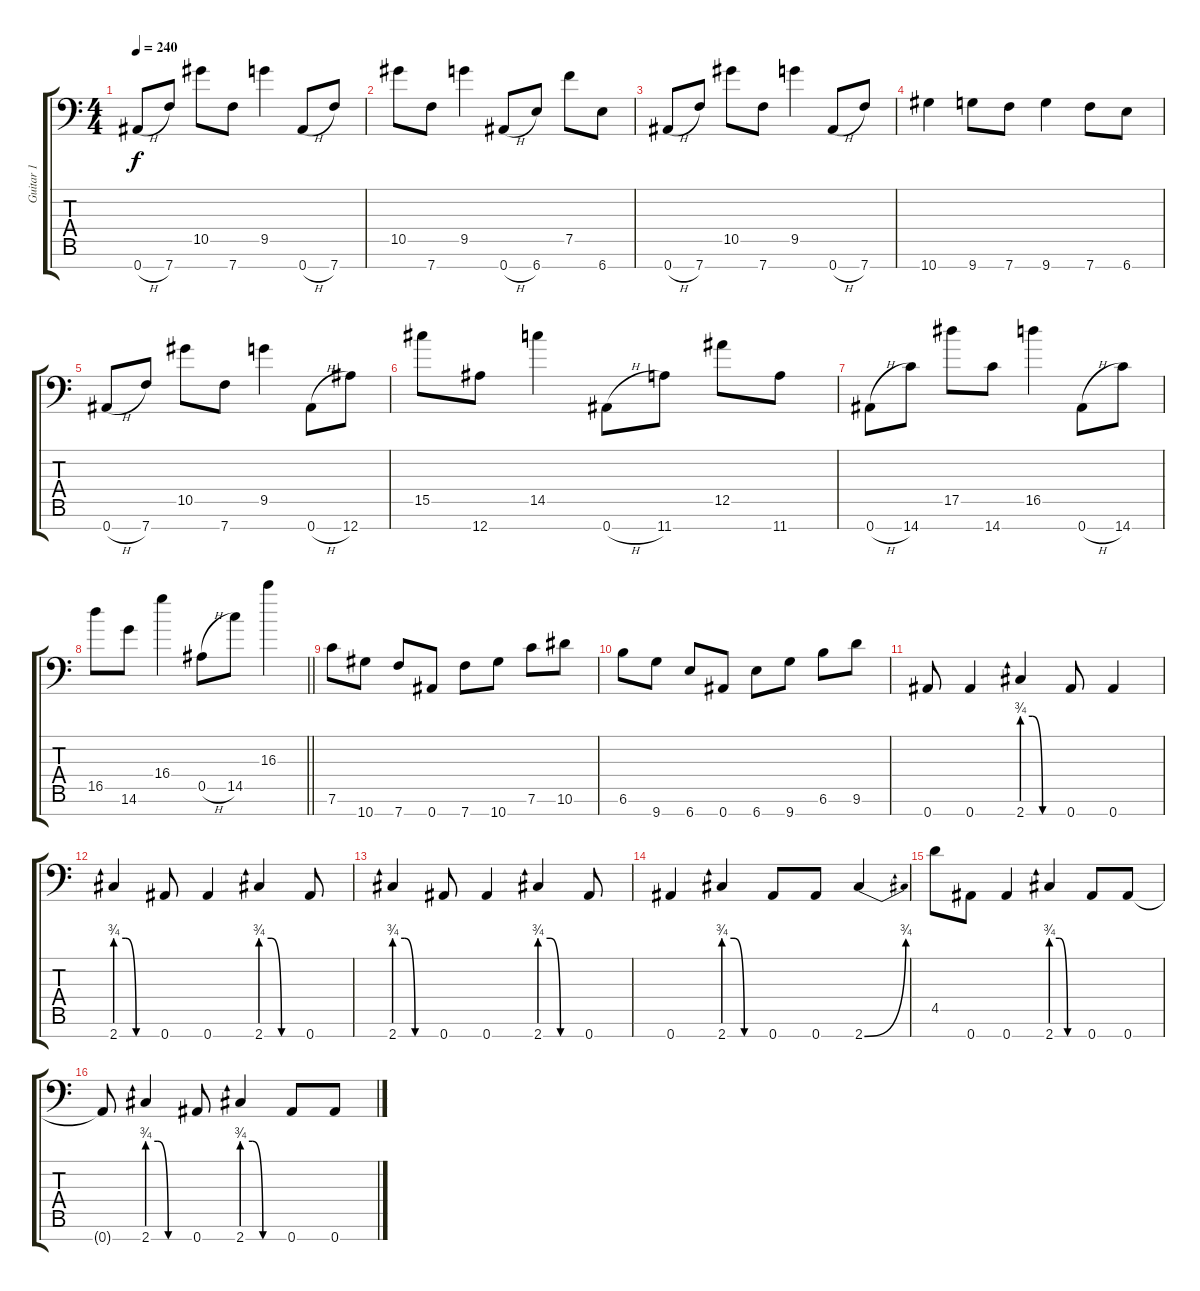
\track ("Guitar 1" "Guitar 1") {instrument distortionguitar}
\staff {score tabs}
\tuning (F4 C4 Ab3 Eb3 Bb2 F2 Bb1) {hide}
\ts (4 4)
\tempo 240
\clef f4
\ks c
0.7{h}.8{dy f} 7.7.8 10.5.8 7.7.8 9.5.4 0.7{h}.8 7.7.8 |
10.5.8 7.7.8 9.5.4 0.7{h}.8 6.7.8 7.5.8 6.7.8 |
0.7{h}.8 7.7.8 10.5.8 7.7.8 9.5.4 0.7{h}.8 7.7.8 |
10.7.4 9.7.8 7.7.8 9.7.4 7.7.8 6.7.8 |
0.7{h}.8 7.7.8 10.5.8 7.7.8 9.5.4 0.7{h}.8 12.7.8 |
15.5.8 12.7.8 14.5.4 0.7{h}.8 11.7.8 12.5.8 11.7.8 |
0.7{h}.8 14.7.8 17.5.8 14.7.8 16.5.4 0.7{h}.8 14.7.8 |
\barLineRight lightlight
16.5.8 14.6.8 16.4.4 0.5{h}.8 14.5.8 16.3.4 |
7.6.8 10.7.8 7.7.8 0.7.8 7.7.8 10.7.8 7.6.8 10.6.8 |
6.6.8 9.7.8 6.7.8 0.7.8 6.7.8 9.7.8 6.6.8 9.6.8 |
0.7.8 0.7.4 2.7{be (custom 0 3 15 3 30 0 60 0)}.4 0.7.8 0.7.4 |
2.7{be (custom 0 3 15 3 30 0 60 0)}.4 0.7.8 0.7.4 2.7{be (custom 0 3 15 3 30 0 60 0)}.4 0.7.8 |
2.7{be (custom 0 3 15 3 30 0 60 0)}.4 0.7.8 0.7.4 2.7{be (custom 0 3 15 3 30 0 60 0)}.4 0.7.8 |
0.7.4 2.7{be (custom 0 3 15 3 30 0 60 0)}.4 0.7.8 0.7.8 2.7{be (bend 0 0 60 3)}.4 |
4.5.8 0.7.8 0.7.4 2.7{be (custom 0 3 15 3 30 0 60 0)}.4 0.7.8 0.7.8 |
0.7{t}.8 2.7{be (custom 0 3 15 3 30 0 60 0)}.4 0.7.8 2.7{be (custom 0 3 15 3 30 0 60 0)}.4 0.7.8 0.7.8
